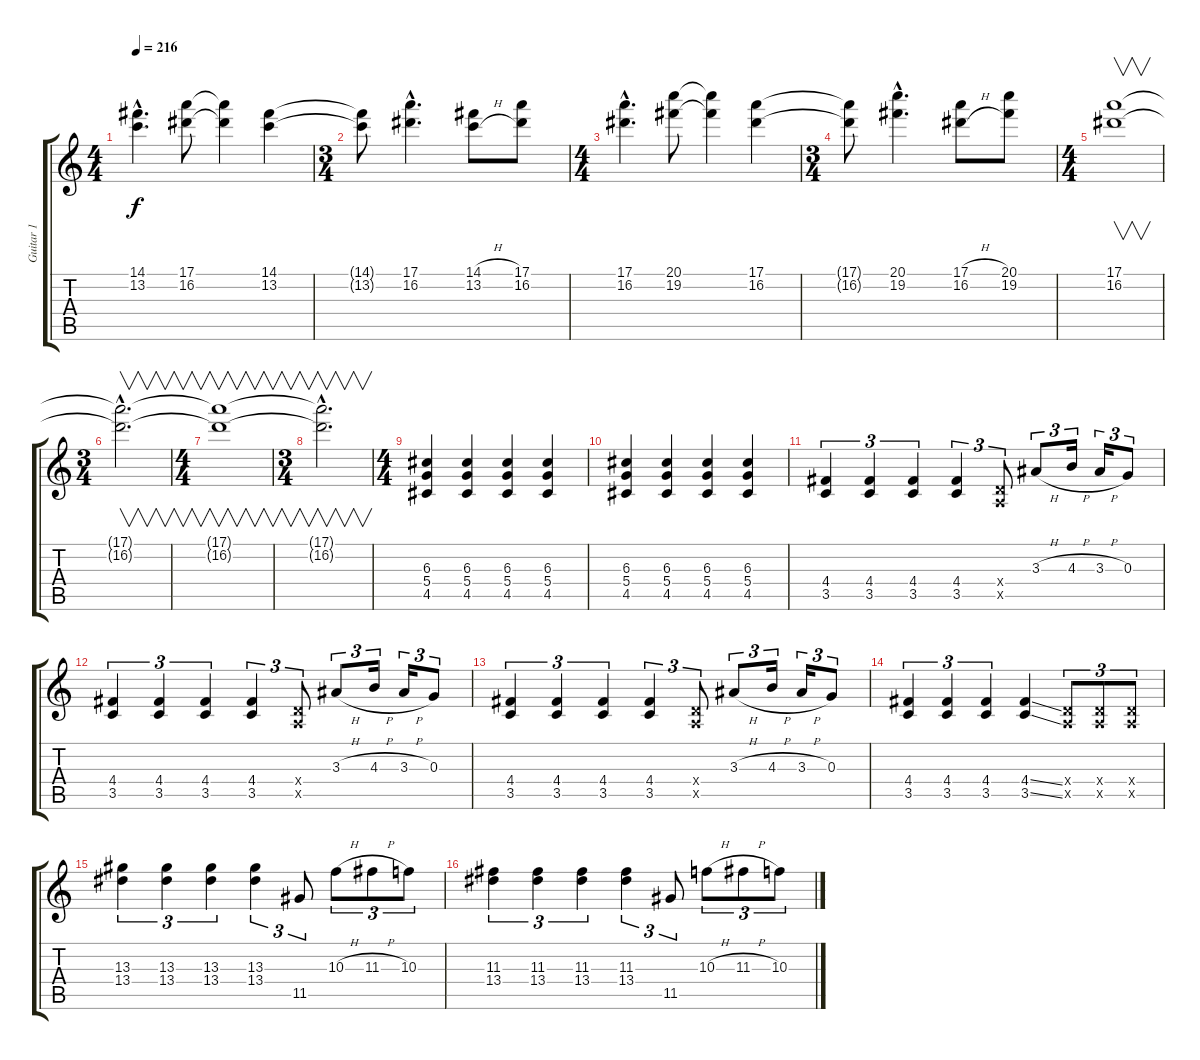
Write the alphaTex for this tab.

\track ("Guitar 1" "Guitar 1") {instrument overdrivenguitar}
\staff {score tabs}
\tuning (E4 B3 G3 D3 A2 E2) {hide}
\ts (4 4)
\tempo 216
\clef g2
\ks c
(14.1{hac} 13.2{hac}).4{d dy f} (17.1 16.2).8 (17.1{t} 16.2{t}).4 (14.1 13.2).4 |
\ts (3 4)
(14.1{t} 13.2{t}).8 (17.1{hac} 16.2{hac}).4{d} (14.1{h} 13.2{h}).8 (17.1 16.2).8 |
\ts (4 4)
(17.1{hac} 16.2{hac}).4{d} (20.1 19.2).8 (20.1{t} 19.2{t}).4 (17.1 16.2).4 |
\ts (3 4)
(17.1{t} 16.2{t}).8 (20.1{hac} 19.2{hac}).4{d} (17.1{h} 16.2{h}).8 (20.1 19.2).8 |
\ts (4 4)
(17.1 16.2).1{v} |
\ts (3 4)
(17.1{hac t} 16.2{hac t}).2{v d} |
\ts (4 4)
(17.1{t} 16.2{t}).1{v} |
\ts (3 4)
(17.1{hac t} 16.2{hac t}).2{v d} |
\ts (4 4)
(6.3 5.4 4.5).4 (6.3 5.4 4.5).4 (6.3 5.4 4.5).4 (6.3 5.4 4.5).4 |
(6.3 5.4 4.5).4 (6.3 5.4 4.5).4 (6.3 5.4 4.5).4 (6.3 5.4 4.5).4 |
(4.4 3.5).4{tu (3 2)} (4.4 3.5).4{tu (3 2)} (4.4 3.5).4{tu (3 2)} (4.4 3.5).4{tu (3 2)} (0.4{x} 0.5{x}).8{tu (3 2)} 3.3{h}.8{tu (3 2)} 4.3{h}.16{tu (3 2)} 3.3{h}.16{tu (3 2)} 0.3.8{tu (3 2)} |
(4.4 3.5).4{tu (3 2)} (4.4 3.5).4{tu (3 2)} (4.4 3.5).4{tu (3 2)} (4.4 3.5).4{tu (3 2)} (0.4{x} 0.5{x}).8{tu (3 2)} 3.3{h}.8{tu (3 2)} 4.3{h}.16{tu (3 2)} 3.3{h}.16{tu (3 2)} 0.3.8{tu (3 2)} |
(4.4 3.5).4{tu (3 2)} (4.4 3.5).4{tu (3 2)} (4.4 3.5).4{tu (3 2)} (4.4 3.5).4{tu (3 2)} (0.4{x} 0.5{x}).8{tu (3 2)} 3.3{h}.8{tu (3 2)} 4.3{h}.16{tu (3 2)} 3.3{h}.16{tu (3 2)} 0.3.8{tu (3 2)} |
(4.4 3.5).4{tu (3 2)} (4.4 3.5).4{tu (3 2)} (4.4 3.5).4{tu (3 2)} (4.4{ss} 3.5{ss}).4 (0.4{x} 0.5{x}).8{tu (3 2)} (0.4{x} 0.5{x}).8{tu (3 2)} (0.4{x} 0.5{x}).8{tu (3 2)} |
(13.3 13.4).4{tu (3 2)} (13.3 13.4).4{tu (3 2)} (13.3 13.4).4{tu (3 2)} (13.3 13.4).4{tu (3 2)} 11.5.8{tu (3 2)} 10.3{h}.8{tu (3 2)} 11.3{h}.8{tu (3 2)} 10.3.8{tu (3 2)} |
(11.3 13.4).4{tu (3 2)} (11.3 13.4).4{tu (3 2)} (11.3 13.4).4{tu (3 2)} (11.3 13.4).4{tu (3 2)} 11.5.8{tu (3 2)} 10.3{h}.8{tu (3 2)} 11.3{h}.8{tu (3 2)} 10.3.8{tu (3 2)}
